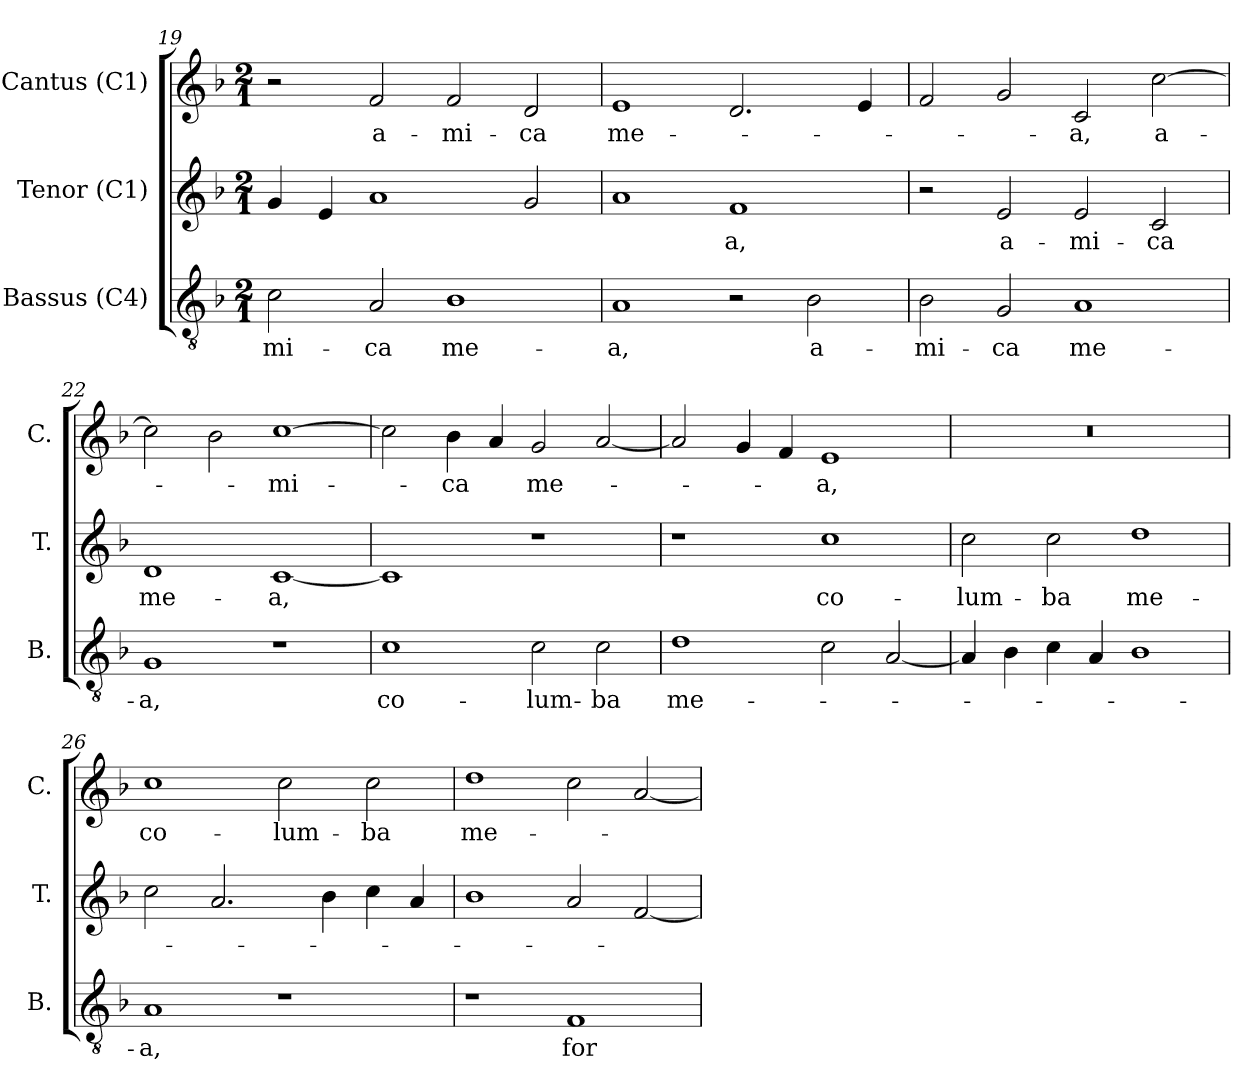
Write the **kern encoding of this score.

**kern	**text	**kern	**text	**kern	**text
*part3	*part3	*part2	*part2	*part1	*part1
*staff3	*staff3	*staff2	*staff2	*staff1	*staff1
*I"Bassus (C4)	*	*I"Tenor (C1)	*	*I"Cantus (C1)	*
*I'B.	*	*I'T.	*	*I'C.	*
!!LO:PB:g=z
*clefGv2	*	*clefG2	*	*clefG2	*
*ITrd7c12	*	*ITrd7c12	*	*	*
*k[b-]	*	*k[b-]	*	*k[b-]	*
*F:	*	*F:	*	*F:	*
*M2/1	*	*M2/1	*	*M2/1	*
=19	=19	=19	=19	=19	=19
!	!LO:LY:b:color=#000000	!	!	!	!
2Ci\	-mi-	4Gi/	.	2r	.
.	.	4Ei/	.	.	.
!	!LO:LY:b:color=#000000	!	!	!	!
!	!	!	!	!	!LO:LY:b:color=#000000
2AAi/	-ca	1Ai	.	2fi/	a-
!	!LO:LY:b:color=#000000	!	!	!	!
!	!	!	!	!	!LO:LY:b:color=#000000
1BB-i	me-	.	.	2fi/	-mi-
!	!	!	!	!	!LO:LY:b:color=#000000
.	.	2Gi/	.	2di/	-ca
=20	=20	=20	=20	=20	=20
!	!LO:LY:b:color=#000000	!	!	!	!
!	!	!	!	!	!LO:LY:b:color=#000000
1AAi	-a,	1Ai	.	1ei	me-
!	!	!	!LO:LY:b:color=#000000	!	!
2r	.	1Fi	-a,	2.di/	.
!	!LO:LY:b:color=#000000	!	!	!	!
2BB-i\	a-	.	.	.	.
.	.	.	.	4ei/	.
=21	=21	=21	=21	=21	=21
!	!LO:LY:b:color=#000000	!	!	!	!
2BB-i\	-mi-	2r	.	2fi/	.
!	!LO:LY:b:color=#000000	!	!	!	!
!	!	!	!LO:LY:b:color=#000000	!	!
2GGi/	-ca	2Ei/	a-	2gi/	.
!	!LO:LY:b:color=#000000	!	!	!	!
!	!	!	!LO:LY:b:color=#000000	!	!
!	!	!	!	!	!LO:LY:b:color=#000000
1AAi	me-	2Ei/	-mi-	2ci/	-a,
!	!	!	!LO:LY:b:color=#000000	!	!
!	!	!	!	!	!LO:LY:b:color=#000000
.	.	2Ci/	-ca	[2cci\	a-
=22	=22	=22	=22	=22	=22
!	!LO:LY:b:color=#000000	!	!	!	!
!	!	!	!LO:LY:b:color=#000000	!	!
1GGi	-a,	1Di	me-	2cci\]	.
.	.	.	.	2b-i\	.
!	!	!	!LO:LY:b:color=#000000	!	!
!	!	!	!	!	!LO:LY:b:color=#000000
1r	.	[1Ci	-a,	[1cci	-mi-
!!LO:LB:g=z
=23	=23	=23	=23	=23	=23
!	!LO:LY:b:color=#000000	!	!	!	!
1Ci	co-	1Ci]	.	2cci\]	.
!	!	!	!	!	!LO:LY:b:color=#000000
.	.	.	.	4b-i\	-ca
.	.	.	.	4ai/	.
!	!LO:LY:b:color=#000000	!	!	!	!
!	!	!	!	!	!LO:LY:b:color=#000000
2Ci\	-lum-	1r	.	2gi/	me-
!	!LO:LY:b:color=#000000	!	!	!	!
2Ci\	-ba	.	.	[2ai/	.
=24	=24	=24	=24	=24	=24
!	!LO:LY:b:color=#000000	!	!	!	!
1Di	me-	1r	.	2ai/]	.
.	.	.	.	4gi/	.
.	.	.	.	4fi/	.
!	!	!	!LO:LY:b:color=#000000	!	!
!	!	!	!	!	!LO:LY:b:color=#000000
2Ci\	.	1ci	co-	1ei	-a,
[2AAi/	.	.	.	.	.
=25	=25	=25	=25	=25	=25
!	!	!	!LO:LY:b:color=#000000	!LO:N:vis=1	!
4AAi/]	.	2ci\	-lum-	0r	.
4BB-i\	.	.	.	.	.
!	!	!	!LO:LY:b:color=#000000	!	!
4Ci\	.	2ci\	-ba	.	.
4AAi/	.	.	.	.	.
!	!	!	!LO:LY:b:color=#000000	!	!
1BB-i	.	1di	me-	.	.
=26	=26	=26	=26	=26	=26
!	!LO:LY:b:color=#000000	!	!	!	!
!	!	!	!	!	!LO:LY:b:color=#000000
1AAi	-a,	2ci\	.	1cci	co-
.	.	2.Ai/	.	.	.
!	!	!	!	!	!LO:LY:b:color=#000000
1r	.	.	.	2cci\	-lum-
.	.	4B-i\	.	.	.
!	!	!	!	!	!LO:LY:b:color=#000000
.	.	4ci\	.	2cci\	-ba
.	.	4Ai/	.	.	.
!!LO:LB:g=z
=27	=27	=27	=27	=27	=27
!	!	!	!	!	!LO:LY:b:color=#000000
1r	.	1B-i	.	1ddi	me-
!	!LO:LY:b:color=#000000	!	!	!	!
1FFi	for-	2Ai/	.	2cci\	.
.	.	[2Fi/	.	[2ai/	.
=	=	=	=	=	=
*-	*-	*-	*-	*-	*-
